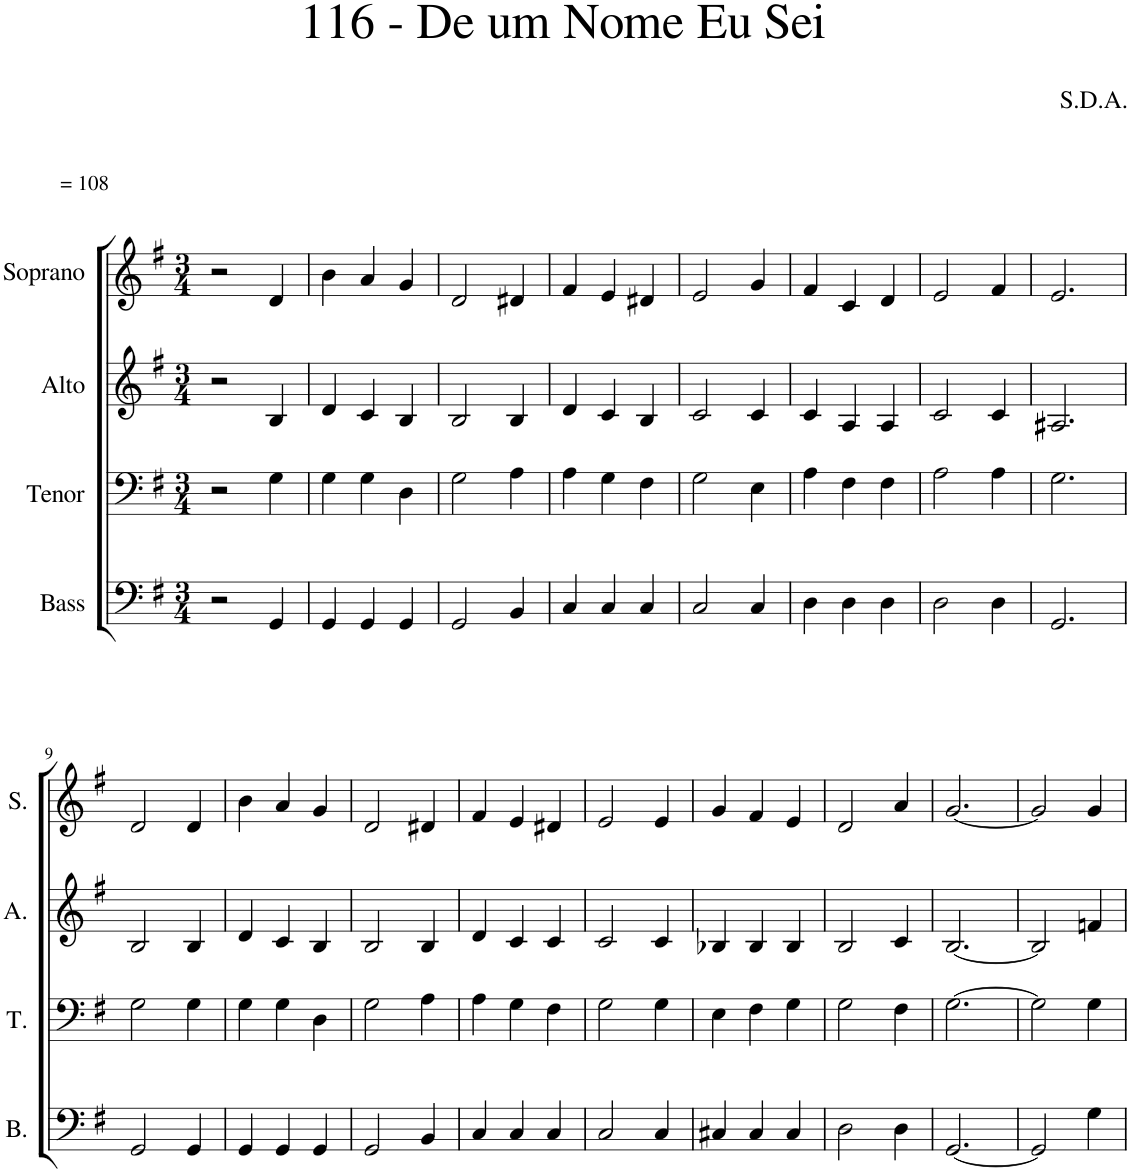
**kern	**kern	**kern	**kern
*part4	*part3	*part2	*part1
*staff4	*staff3	*staff2	*staff1
*I"Bass	*I"Tenor	*I"Alto	*I"Soprano
*I'B.	*I'T.	*I'A.	*I'S.
*clefF4	*clefF4	*clefG2	*clefG2
*k[f#]	*k[f#]	*k[f#]	*k[f#]
*M3/4	*M3/4	*M3/4	*M3/4
=1	=1	=1	=1
!	!	!	!LO:TX:a:t== 108
2r	2r	2r	2r
4GG/	4G\	4B/	4d/
=2	=2	=2	=2
4GG/	4G\	4d/	4b\
4GG/	4G\	4c/	4a/
4GG/	4D\	4B/	4g/
=3	=3	=3	=3
2GG/	2G\	2B/	2d/
4BB/	4A\	4B/	4d#X/
=4	=4	=4	=4
4C/	4A\	4d/	4f#/
4C/	4G\	4c/	4e/
4C/	4F#\	4B/	4d#X/
=5	=5	=5	=5
2C/	2G\	2c/	2e/
4C/	4E\	4c/	4g/
=6	=6	=6	=6
4D\	4A\	4c/	4f#/
4D\	4F#\	4A/	4c/
4D\	4F#\	4A/	4d/
=7	=7	=7	=7
2D\	2A\	2c/	2e/
4D\	4A\	4c/	4f#/
=8	=8	=8	=8
2.GG/	2.G\	2.A#X/	2.e/
!!LO:LB:g=z
=9	=9	=9	=9
2GG/	2G\	2B/	2d/
4GG/	4G\	4B/	4d/
=10	=10	=10	=10
4GG/	4G\	4d/	4b\
4GG/	4G\	4c/	4a/
4GG/	4D\	4B/	4g/
=11	=11	=11	=11
2GG/	2G\	2B/	2d/
4BB/	4A\	4B/	4d#X/
=12	=12	=12	=12
4C/	4A\	4d/	4f#/
4C/	4G\	4c/	4e/
4C/	4F#\	4c/	4d#X/
=13	=13	=13	=13
2C/	2G\	2c/	2e/
4C/	4G\	4c/	4e/
=14	=14	=14	=14
4C#X/	4E\	4B-X/	4g/
4C#/	4F#\	4B-/	4f#/
4C#/	4G\	4B-/	4e/
=15	=15	=15	=15
2D\	2G\	2B/	2d/
4D\	4F#\	4c/	4a/
=16	=16	=16	=16
[2.GG/	[2.G\	[2.B/	[2.g/
=17	=17	=17	=17
2GG/]	2G\]	2B/]	2g/]
4G\	4G\	4fn/	4g/
=	=	=	=
*-	*-	*-	*-
